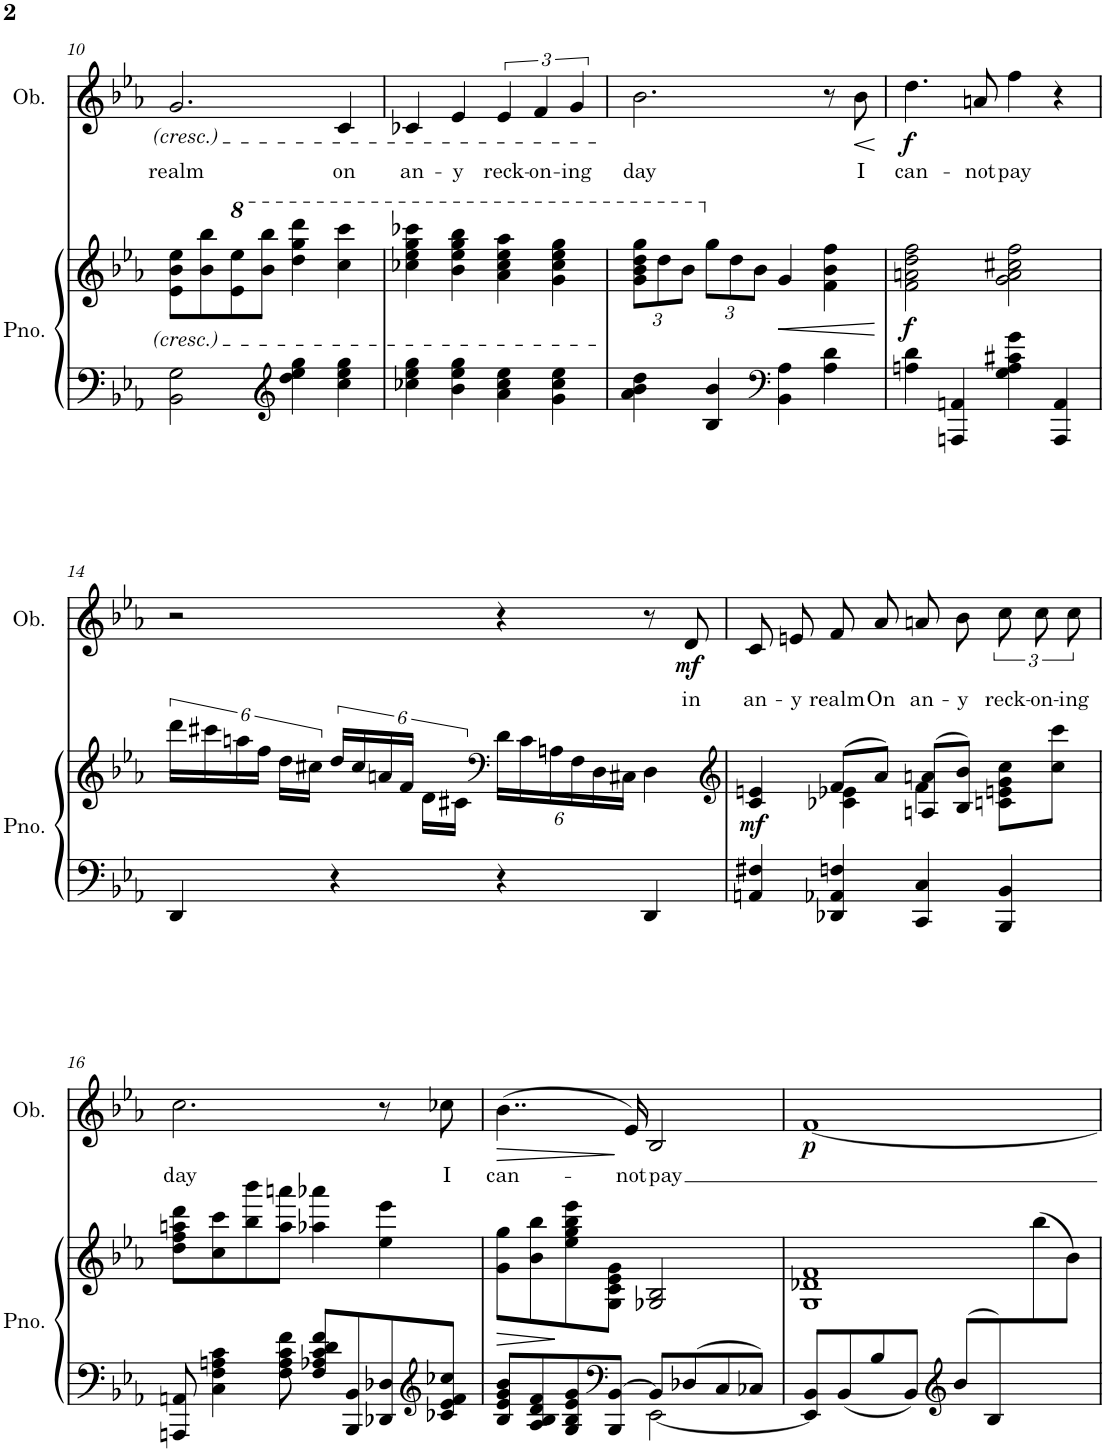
**kern	**kern	**dynam	**kern	**text	**dynam
*part2	*part2	*part2	*part1	*part1	*part1
*staff3	*staff2	*staff2/3	*staff1	*staff1	*staff1
*I"Piano	*	*	*I"Oboe	*	*
*I'Pno.	*	*	*I'Ob.	*	*
!!LO:PB:g=z
*clefF4	*clefG2	*	*clefG2	*	*
*k[b-e-a-]	*k[b-e-a-]	*	*k[b-e-a-]	*	*
*M4/4	*M4/4	*	*M4/4	*	*
=10	=10	=10	=10	=10	=10
!	!	!	!	!LO:LY:b	!
2BB-\ 2G\	8e-\ 8b-\ 8ee-\L	.	2.g/	realm	.
.	8b-\ 8bb-\	.	.	.	.
*	*8va	*	*	*	*
.	8ee-\ 8eee-\	.	.	.	.
.	8bb-\ 8bbb-\J	.	.	.	.
*clefG2	*	*	*	*	*
4dd\ 4ee-\ 4gg\	4ddd\ 4ggg\ 4dddd\	.	.	.	.
!	!	!	!	!LO:LY:b	!
4cc\ 4ee-\ 4gg\	4ccc\ 4cccc\	.	4c/	on	.
=11	=11	=11	=11	=11	=11
!	!	!	!	!LO:LY:b	!
4cc-X\ 4ee-\ 4gg\	4ccc-X\ 4eee-\ 4ggg\ 4cccc-X\	.	4c-X/	an-	.
!	!	!	!	!LO:LY:b	!
4b-\ 4ee-\ 4gg\	4bb-\ 4eee-\ 4ggg\ 4bbb-\	.	4e-/	-y	.
!	!	!	!	!LO:LY:b	!
4a-\ 4cc-\ 4ee-\	4aa-\ 4ccc-\ 4eee-\ 4aaa-\	.	6e-/	reck-	.
!	!	!	!	!LO:LY:b	!
.	.	.	6f/	-on-	.
4g\ 4cc-\ 4ee-\	4gg\ 4ccc-\ 4eee-\ 4ggg\	.	.	.	.
!	!	!	!	!LO:LY:b	!
.	.	.	6g/	-ing	.
=12	=12	=12	=12	=12	=12
*	*Xbrackettup	*	*	*	*
!	!	!	!	!LO:LY:b	!
4a-\ 4b-\ 4dd\	12gg\ 12bb-\ 12ddd\ 12ggg\L	.	2.b-\	day	.
.	12ddd\	.	.	.	.
.	12bb-\J	.	.	.	.
*	*X8va	*	*	*	*
4B-/ 4b-/	12gg\L	.	.	.	.
.	12dd\	.	.	.	.
.	12b-\J	.	.	.	.
*clefF4	*	*	*	*	*
!	!	!LO:HP:b	!	!	!
4BB-\ 4A-\	4g/	<	.	.	.
4A-\ 4d\	4f\ 4b-\ 4ff\	.	8r	.	.
!	!	!	!	!LO:LY:b	!LO:HP:b
.	.	.	8b-\	I	<
.	.	[	.	.	[
=13	=13	=13	=13	=13	=13
!	!	!LO:DY:b	!	!LO:LY:b	!LO:DY:b
4An\ 4d\	2f\ 2an\ 2dd\ 2ff\	f	4.dd\	can-	f
4AAAn/ 4AAn/	.	.	.	.	.
!	!	!	!	!LO:LY:b	!
.	.	.	8an/	-not	.
!	!	!	!	!LO:LY:b	!
4G\ 4A\ 4c#X\ 4g\	2g\ 2a\ 2cc#X\ 2ff\	.	4ff\	pay	.
4AAA/ 4AA/	.	.	4r	.	.
!!LO:LB:g=z
=14	=14	=14	=14	=14	=14
*	*brackettup	*	*	*	*
4DD/	24ddd\LL	.	2r	.	.
.	24ccc#X\	.	.	.	.
.	24aan\	.	.	.	.
.	24ff\JJ	.	.	.	.
.	24dd\LL	.	.	.	.
.	24cc#X\JJ	.	.	.	.
4r	24dd/LL	.	.	.	.
.	24cc#/	.	.	.	.
.	24an/	.	.	.	.
.	24f/JJ	.	.	.	.
.	24d\LL	.	.	.	.
.	24c#X\JJ	.	.	.	.
*	*clefF4	*	*	*	*
*	*Xbrackettup	*	*	*	*
4r	24d\LL	.	4r	.	.
.	24c#\	.	.	.	.
.	24An\	.	.	.	.
.	24F\	.	.	.	.
.	24D\	.	.	.	.
.	24C#X\JJ	.	.	.	.
4DD/	4D\	.	8r	.	.
!	!	!	!	!LO:LY:b	!LO:DY:b
.	.	.	8d/	in	mf
=15	=15	=15	=15	=15	=15
*	*clefG2	*	*	*	*
*	*^	*	*	*	*
!	!	!	!LO:DY:b	!	!LO:LY:b	!
4AAn/ 4F#X/	4c/ 4en/	4ryy	mf	8c/L	an-	.
!	!	!	!	!	!LO:LY:b	!
.	.	.	.	8en/J	-y	.
!	!	!	!	!	!LO:LY:b	!
4DD-X/ 4AA-X/ 4Fn/	(8f/L	4c-X\ 4e-X\	.	8f/L	realm	.
!	!	!	!	!	!LO:LY:b	!
.	8a-/J)	.	.	8a-/J	On	.
!	!	!	!	!	!LO:LY:b	!
4CC/ 4C/	(8An/ 8an/L	4f\	.	8an/L	an-	.
!	!	!	!	!	!LO:LY:b	!
.	8B-/ 8b-/J)	.	.	8b-/J	-y	.
!	!	!	!	!	!LO:LY:b	!
4BBB-/ 4BB-/	8cn\ 8en\ 8g\ 8cc\L	4ryy	.	12cc\L	reck-	.
!	!	!	!	!	!LO:LY:b	!
.	.	.	.	12cc\	-on-	.
.	8cc\ 8ccc\J	.	.	.	.	.
!	!	!	!	!	!LO:LY:b	!
.	.	.	.	12cc\J	-ing	.
*	*v	*v	*	*	*	*
!!LO:LB:g=z
=16	=16	=16	=16	=16	=16
!	!	!	!	!LO:LY:b	!
8AAAn/ 8AAn/	8dd\ 8ff\ 8aan\ 8ddd\L	.	2.cc\	day	.
4C\ 4F\ 4An\ 4c\	8cc\ 8ccc\	.	.	.	.
.	8bb-\ 8bbb-\	.	.	.	.
8F\ 8A\ 8c\ 8f\	8aa\ 8aaan\J	.	.	.	.
8F/ 8A-X/ 8c/ 8d/ 8f/L	4aa-X\ 4aaa-X\	.	.	.	.
8BBB-/ 8BB-/	.	.	.	.	.
8DD-X/ 8D-X/	4ee-\ 4eee-\	.	8r	.	.
*clefG2	*	*	*	*	*
!	!	!	!	!LO:LY:b	!
8c-X/ 8e-/ 8f/ 8cc-X/J	.	.	8cc-X\	I	.
=17	=17	=17	=17	=17	=17
*^	*	*	*	*	*
!	!	!	!LO:HP:b	!	!LO:LY:b	!LO:HP:b
8B-/ 8e-/ 8g/ 8b-/L	2ryy	8g\ 8gg\L	>	(4..b-\	can-	>
8A-/ 8B-/ 8d/ 8f/	.	8b-\ 8bb-\	.	.	.	.
8G/ 8B-/ 8e-/ 8g/	.	8ee-\ 8gg\ 8bb-\ 8eee-\	]	.	.	.
*clefF4	*	*	*	*	*	*
8BBB-/ [8BB-/J	.	8G\ 8c\ 8e-\ 8g\J	.	.	.	.
!	!	!	!	!	!LO:LY:b	!
.	.	.	.	16e-/)	-not	]
!	!	!	!	!	!LO:LY:b	!
8BB-/L]	[2EE-\	2G-X/ 2B-/	.	2B-/	pay	.
8D-X/	.	.	.	.	.	.
8C/	.	.	.	.	.	.
8C-X/J	.	.	.	.	.	.
*v	*v	*	*	*	*	*
=18	=18	=18	=18	=18	=18
*	*^	*	*	*	*
!	!	!	!	!	!	!LO:DY:b
8EE-/] 8BB-/L	1G 1d-X 1f	2.ryy	.	[1f	.	p
8BB-/	.	.	.	.	.	.
8B-/	.	.	.	.	.	.
8BB-/J	.	.	.	.	.	.
*clefG2	*	*	*	*	*	*
8b-/L	.	.	.	.	.	.
8B-/	.	.	.	.	.	.
4ryy	.	(8bb-\	.	.	.	.
.	.	8b-\J)	.	.	.	.
*	*v	*v	*	*	*	*
=	=	=	=	=	=
*-	*-	*-	*-	*-	*-
